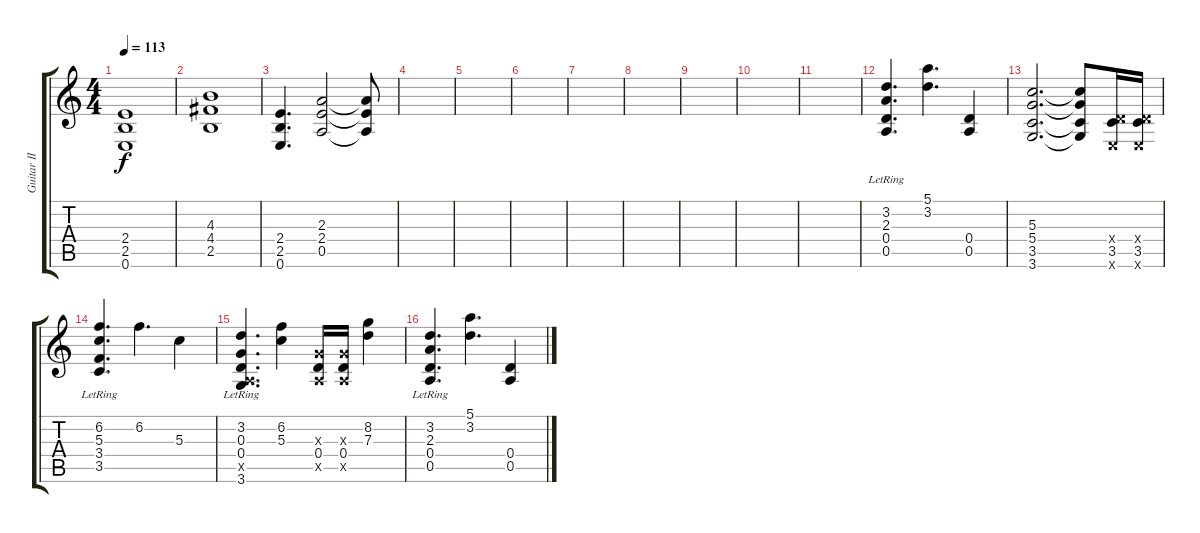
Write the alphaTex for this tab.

\track ("Guitar II" "Guitar II") {instrument distortionguitar}
\staff {score tabs}
\tuning (E4 B3 G3 D3 A2 E2) {hide}
\ts (4 4)
\tempo 113
\clef g2
\ks c
(2.4 2.5 0.6).1{dy f} |
(4.3 4.4 2.5).1 |
(2.4 2.5 0.6).4{d} (2.3 2.4 0.5).2 (2.3{t} 2.4{t} 0.5{t}).8 |
|
|
|
|
|
|
|
|
(3.2{lr} 2.3{lr} 0.4{lr} 0.5{lr}).4{d} (5.1 3.2).4{d} (0.4 0.5).4 |
(5.3 5.4 3.5 3.6).2{d} (5.3{t} 5.4{t} 3.5{t} 3.6{t}).8 (0.4{x} 3.5 0.6{x}).16 (0.4{x} 3.5 0.6{x}).16 |
(6.2{lr} 5.3{lr} 3.4{lr} 3.5{lr}).4{d} 6.2.4{d} 5.3.4 |
(3.2{lr} 0.3{lr} 0.4 0.5{x} 3.6).4{d} (6.2 5.3).4 (0.3{x} 0.4 0.5{x}).16 (0.3{x} 0.4 0.5{x}).16 (8.2 7.3).4 |
(3.2{lr} 2.3{lr} 0.4{lr} 0.5{lr}).4{d} (5.1 3.2).4{d} (0.4 0.5).4
